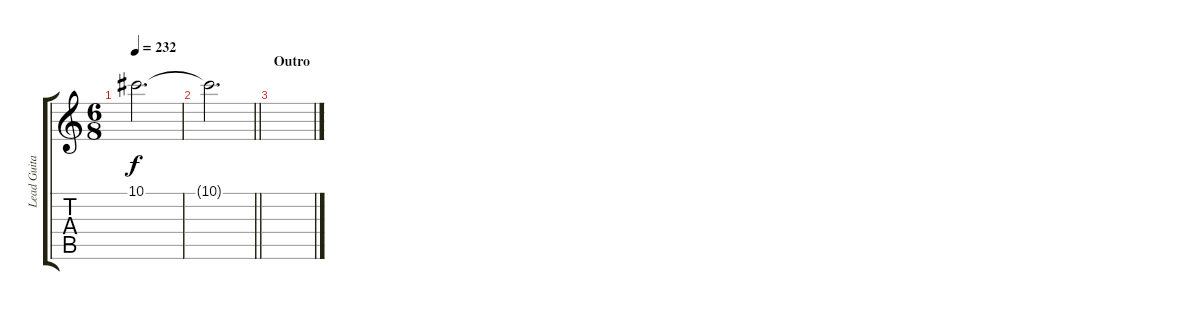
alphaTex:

\track ("Lead Guitar" "Lead Guita") {instrument overdrivenguitar}
\staff {score tabs}
\tuning (Eb4 Bb3 Gb3 Db3 Ab2 Eb2) {hide}
\ts (6 8)
\tempo 232
\clef g2
\ks c
10.1{t}.2{d dy f} |
\barLineRight lightlight
10.1{t}.2{d} |
\section ("" "Outro")
